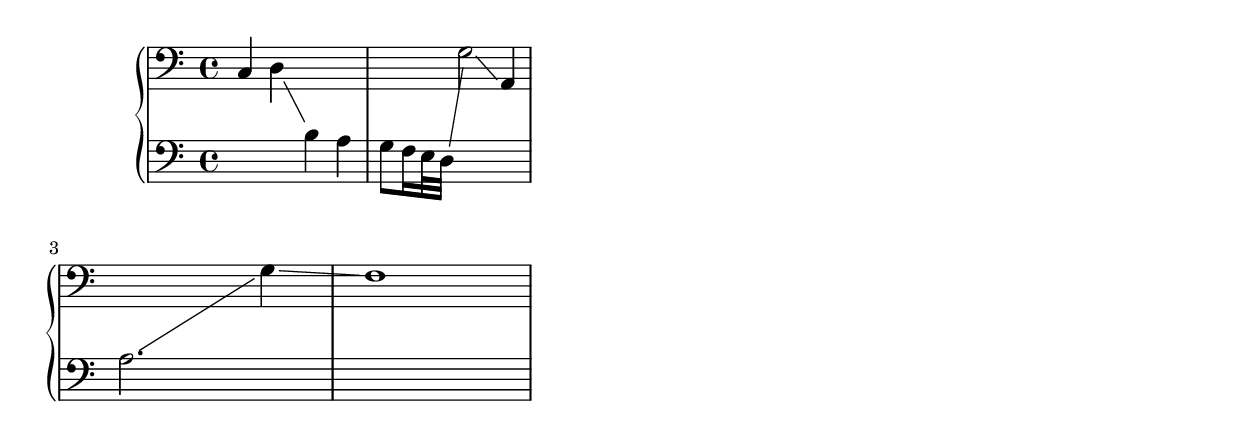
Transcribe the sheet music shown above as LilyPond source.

\version "1.7.18"

\header {
texidoc = "Note head lines (eg glissando)
run between centers of the note heads."
}

\include "paper20.ly"
\include "norsk.ly"

su = \notes{ \translator Staff = up}
sd = \notes{ \translator Staff = down}

\score {
    \context PianoStaff
        \notes <
	\context Staff = up   {
            \property PianoStaff.connectArpeggios = ##t
	    \showStaffSwitch
	    \clef F
	    c4 d \sd h a g8 f16 e32 d \su g2 \glissando a,4 \sd \break a2. \su g4 \glissando f1
	}
	\context Staff = down {
	    \clef F s1*4
	}
    >
\paper {
    linewidth = 8.0 \cm
}
}

%% new-chords-done %%
